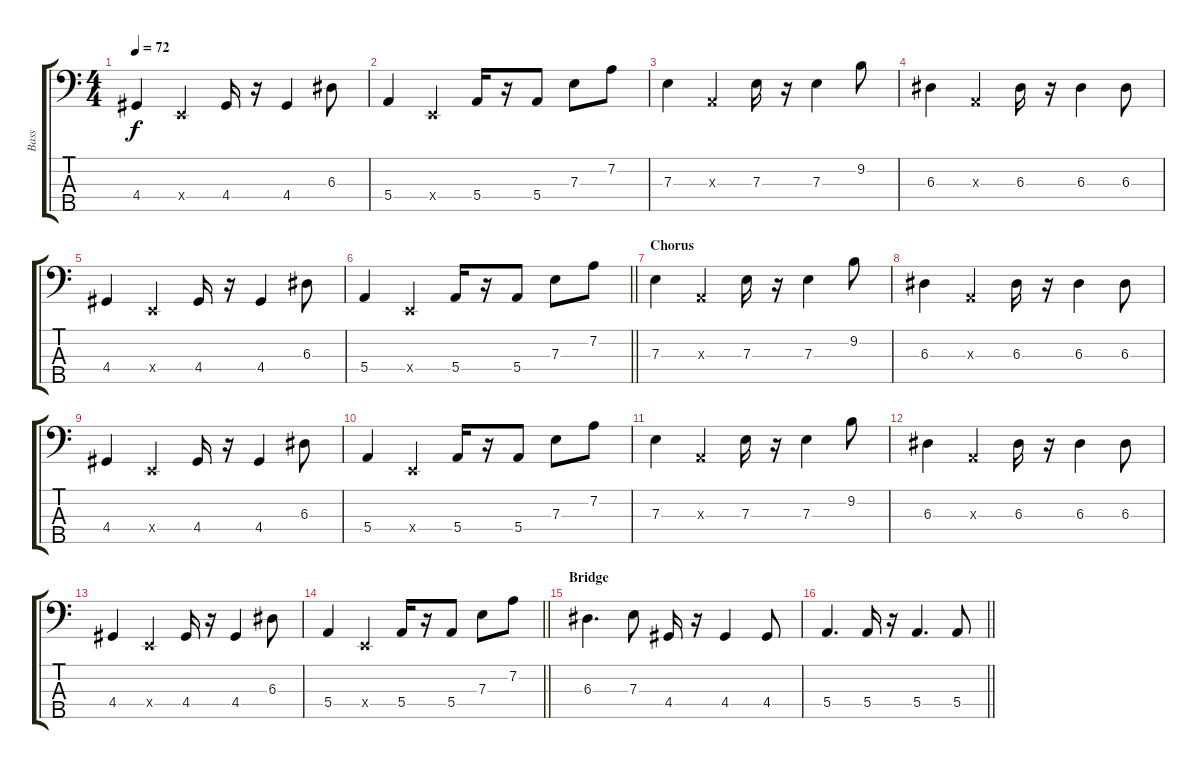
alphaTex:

\track ("Bass" "Bass") {instrument electricbassfinger}
\staff {score tabs}
\tuning (G2 D2 A1 E1 B0) {hide}
\ts (4 4)
\tempo 72
\clef f4
\ks c
4.4.4{dy f} 0.4{x}.4 4.4.16 r.16 4.4.4 6.3.8 |
5.4.4 0.4{x}.4 5.4.16 r.16 5.4.8 7.3.8 7.2.8 |
7.3.4 0.3{x}.4 7.3.16 r.16 7.3.4 9.2.8 |
6.3.4 0.3{x}.4 6.3.16 r.16 6.3.4 6.3.8 |
4.4.4 0.4{x}.4 4.4.16 r.16 4.4.4 6.3.8 |
\barLineRight lightlight
5.4.4 0.4{x}.4 5.4.16 r.16 5.4.8 7.3.8 7.2.8 |
\section ("" "Chorus")
7.3.4 0.3{x}.4 7.3.16 r.16 7.3.4 9.2.8 |
6.3.4 0.3{x}.4 6.3.16 r.16 6.3.4 6.3.8 |
4.4.4 0.4{x}.4 4.4.16 r.16 4.4.4 6.3.8 |
5.4.4 0.4{x}.4 5.4.16 r.16 5.4.8 7.3.8 7.2.8 |
7.3.4 0.3{x}.4 7.3.16 r.16 7.3.4 9.2.8 |
6.3.4 0.3{x}.4 6.3.16 r.16 6.3.4 6.3.8 |
4.4.4 0.4{x}.4 4.4.16 r.16 4.4.4 6.3.8 |
\barLineRight lightlight
5.4.4 0.4{x}.4 5.4.16 r.16 5.4.8 7.3.8 7.2.8 |
\section ("" "Bridge")
6.3.4{d} 7.3.8 4.4.16 r.16 4.4.4 4.4.8 |
\barLineRight lightlight
5.4.4{d} 5.4.16 r.16 5.4.4{d} 5.4.8
